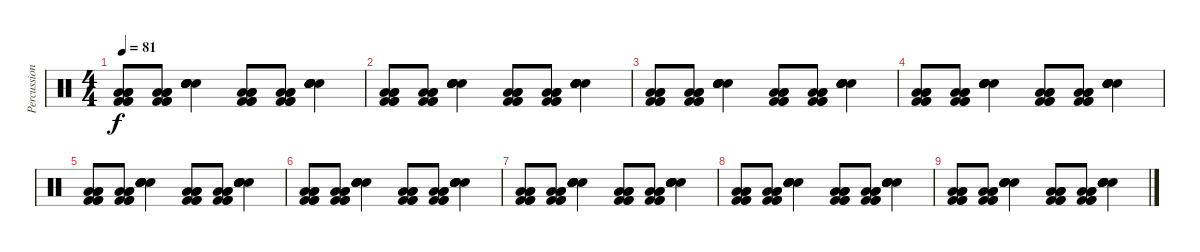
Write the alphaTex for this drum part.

\track ("Percussion" "Percussion") {instrument percussion}
\staff {score}
\articulation defaults
\ts (4 4)
\tempo 81
\clef neutral
\ks c
("Low Floor Tom (hit)" "Low Floor Tom (hit)" "Low Floor Tom (hit)" "Kick (hit) 2" "Kick (hit) 2" "Kick (hit) 2").8{dy f} ("Low Floor Tom (hit)" "Low Floor Tom (hit)" "Low Floor Tom (hit)" "Kick (hit) 2" "Kick (hit) 2" "Kick (hit) 2").8 ("Hand Clap (hit)" "Hand Clap (hit)" "Hand Clap (hit)" "Hand Clap (hit)" "Hand Clap (hit)" "Hand Clap (hit)").4 ("Low Floor Tom (hit)" "Low Floor Tom (hit)" "Low Floor Tom (hit)" "Kick (hit) 2" "Kick (hit) 2" "Kick (hit) 2").8 ("Low Floor Tom (hit)" "Low Floor Tom (hit)" "Low Floor Tom (hit)" "Kick (hit) 2" "Kick (hit) 2" "Kick (hit) 2").8 ("Hand Clap (hit)" "Hand Clap (hit)" "Hand Clap (hit)" "Hand Clap (hit)" "Hand Clap (hit)" "Hand Clap (hit)").4 |
("Low Floor Tom (hit)" "Low Floor Tom (hit)" "Low Floor Tom (hit)" "Kick (hit) 2" "Kick (hit) 2" "Kick (hit) 2").8 ("Low Floor Tom (hit)" "Low Floor Tom (hit)" "Low Floor Tom (hit)" "Kick (hit) 2" "Kick (hit) 2" "Kick (hit) 2").8 ("Hand Clap (hit)" "Hand Clap (hit)" "Hand Clap (hit)" "Hand Clap (hit)" "Hand Clap (hit)" "Hand Clap (hit)").4 ("Low Floor Tom (hit)" "Low Floor Tom (hit)" "Low Floor Tom (hit)" "Kick (hit) 2" "Kick (hit) 2" "Kick (hit) 2").8 ("Low Floor Tom (hit)" "Low Floor Tom (hit)" "Low Floor Tom (hit)" "Kick (hit) 2" "Kick (hit) 2" "Kick (hit) 2").8 ("Hand Clap (hit)" "Hand Clap (hit)" "Hand Clap (hit)" "Hand Clap (hit)" "Hand Clap (hit)" "Hand Clap (hit)").4 |
("Low Floor Tom (hit)" "Low Floor Tom (hit)" "Low Floor Tom (hit)" "Kick (hit) 2" "Kick (hit) 2" "Kick (hit) 2").8 ("Low Floor Tom (hit)" "Low Floor Tom (hit)" "Low Floor Tom (hit)" "Kick (hit) 2" "Kick (hit) 2" "Kick (hit) 2").8 ("Hand Clap (hit)" "Hand Clap (hit)" "Hand Clap (hit)" "Hand Clap (hit)" "Hand Clap (hit)" "Hand Clap (hit)").4 ("Low Floor Tom (hit)" "Low Floor Tom (hit)" "Low Floor Tom (hit)" "Kick (hit) 2" "Kick (hit) 2" "Kick (hit) 2").8 ("Low Floor Tom (hit)" "Low Floor Tom (hit)" "Low Floor Tom (hit)" "Kick (hit) 2" "Kick (hit) 2" "Kick (hit) 2").8 ("Hand Clap (hit)" "Hand Clap (hit)" "Hand Clap (hit)" "Hand Clap (hit)" "Hand Clap (hit)" "Hand Clap (hit)").4 |
("Low Floor Tom (hit)" "Low Floor Tom (hit)" "Low Floor Tom (hit)" "Kick (hit) 2" "Kick (hit) 2" "Kick (hit) 2").8 ("Low Floor Tom (hit)" "Low Floor Tom (hit)" "Low Floor Tom (hit)" "Kick (hit) 2" "Kick (hit) 2" "Kick (hit) 2").8 ("Hand Clap (hit)" "Hand Clap (hit)" "Hand Clap (hit)" "Hand Clap (hit)" "Hand Clap (hit)" "Hand Clap (hit)").4 ("Low Floor Tom (hit)" "Low Floor Tom (hit)" "Low Floor Tom (hit)" "Kick (hit) 2" "Kick (hit) 2" "Kick (hit) 2").8 ("Low Floor Tom (hit)" "Low Floor Tom (hit)" "Low Floor Tom (hit)" "Kick (hit) 2" "Kick (hit) 2" "Kick (hit) 2").8 ("Hand Clap (hit)" "Hand Clap (hit)" "Hand Clap (hit)" "Hand Clap (hit)" "Hand Clap (hit)" "Hand Clap (hit)").4 |
("Low Floor Tom (hit)" "Low Floor Tom (hit)" "Low Floor Tom (hit)" "Kick (hit) 2" "Kick (hit) 2" "Kick (hit) 2").8 ("Low Floor Tom (hit)" "Low Floor Tom (hit)" "Low Floor Tom (hit)" "Kick (hit) 2" "Kick (hit) 2" "Kick (hit) 2").8 ("Hand Clap (hit)" "Hand Clap (hit)" "Hand Clap (hit)" "Hand Clap (hit)" "Hand Clap (hit)" "Hand Clap (hit)").4 ("Low Floor Tom (hit)" "Low Floor Tom (hit)" "Low Floor Tom (hit)" "Kick (hit) 2" "Kick (hit) 2" "Kick (hit) 2").8 ("Low Floor Tom (hit)" "Low Floor Tom (hit)" "Low Floor Tom (hit)" "Kick (hit) 2" "Kick (hit) 2" "Kick (hit) 2").8 ("Hand Clap (hit)" "Hand Clap (hit)" "Hand Clap (hit)" "Hand Clap (hit)" "Hand Clap (hit)" "Hand Clap (hit)").4 |
("Low Floor Tom (hit)" "Low Floor Tom (hit)" "Low Floor Tom (hit)" "Kick (hit) 2" "Kick (hit) 2" "Kick (hit) 2").8 ("Low Floor Tom (hit)" "Low Floor Tom (hit)" "Low Floor Tom (hit)" "Kick (hit) 2" "Kick (hit) 2" "Kick (hit) 2").8 ("Hand Clap (hit)" "Hand Clap (hit)" "Hand Clap (hit)" "Hand Clap (hit)" "Hand Clap (hit)" "Hand Clap (hit)").4 ("Low Floor Tom (hit)" "Low Floor Tom (hit)" "Low Floor Tom (hit)" "Kick (hit) 2" "Kick (hit) 2" "Kick (hit) 2").8 ("Low Floor Tom (hit)" "Low Floor Tom (hit)" "Low Floor Tom (hit)" "Kick (hit) 2" "Kick (hit) 2" "Kick (hit) 2").8 ("Hand Clap (hit)" "Hand Clap (hit)" "Hand Clap (hit)" "Hand Clap (hit)" "Hand Clap (hit)" "Hand Clap (hit)").4 |
("Low Floor Tom (hit)" "Low Floor Tom (hit)" "Low Floor Tom (hit)" "Kick (hit) 2" "Kick (hit) 2" "Kick (hit) 2").8 ("Low Floor Tom (hit)" "Low Floor Tom (hit)" "Low Floor Tom (hit)" "Kick (hit) 2" "Kick (hit) 2" "Kick (hit) 2").8 ("Hand Clap (hit)" "Hand Clap (hit)" "Hand Clap (hit)" "Hand Clap (hit)" "Hand Clap (hit)" "Hand Clap (hit)").4 ("Low Floor Tom (hit)" "Low Floor Tom (hit)" "Low Floor Tom (hit)" "Kick (hit) 2" "Kick (hit) 2" "Kick (hit) 2").8 ("Low Floor Tom (hit)" "Low Floor Tom (hit)" "Low Floor Tom (hit)" "Kick (hit) 2" "Kick (hit) 2" "Kick (hit) 2").8 ("Hand Clap (hit)" "Hand Clap (hit)" "Hand Clap (hit)" "Hand Clap (hit)" "Hand Clap (hit)" "Hand Clap (hit)").4 |
("Low Floor Tom (hit)" "Low Floor Tom (hit)" "Low Floor Tom (hit)" "Kick (hit) 2" "Kick (hit) 2" "Kick (hit) 2").8 ("Low Floor Tom (hit)" "Low Floor Tom (hit)" "Low Floor Tom (hit)" "Kick (hit) 2" "Kick (hit) 2" "Kick (hit) 2").8 ("Hand Clap (hit)" "Hand Clap (hit)" "Hand Clap (hit)" "Hand Clap (hit)" "Hand Clap (hit)" "Hand Clap (hit)").4 ("Low Floor Tom (hit)" "Low Floor Tom (hit)" "Low Floor Tom (hit)" "Kick (hit) 2" "Kick (hit) 2" "Kick (hit) 2").8 ("Low Floor Tom (hit)" "Low Floor Tom (hit)" "Low Floor Tom (hit)" "Kick (hit) 2" "Kick (hit) 2" "Kick (hit) 2").8 ("Hand Clap (hit)" "Hand Clap (hit)" "Hand Clap (hit)" "Hand Clap (hit)" "Hand Clap (hit)" "Hand Clap (hit)").4 |
("Low Floor Tom (hit)" "Low Floor Tom (hit)" "Low Floor Tom (hit)" "Kick (hit) 2" "Kick (hit) 2" "Kick (hit) 2").8 ("Low Floor Tom (hit)" "Low Floor Tom (hit)" "Low Floor Tom (hit)" "Kick (hit) 2" "Kick (hit) 2" "Kick (hit) 2").8 ("Hand Clap (hit)" "Hand Clap (hit)" "Hand Clap (hit)" "Hand Clap (hit)" "Hand Clap (hit)" "Hand Clap (hit)").4 ("Low Floor Tom (hit)" "Low Floor Tom (hit)" "Low Floor Tom (hit)" "Kick (hit) 2" "Kick (hit) 2" "Kick (hit) 2").8 ("Low Floor Tom (hit)" "Low Floor Tom (hit)" "Low Floor Tom (hit)" "Kick (hit) 2" "Kick (hit) 2" "Kick (hit) 2").8 ("Hand Clap (hit)" "Hand Clap (hit)" "Hand Clap (hit)" "Hand Clap (hit)" "Hand Clap (hit)" "Hand Clap (hit)").4
